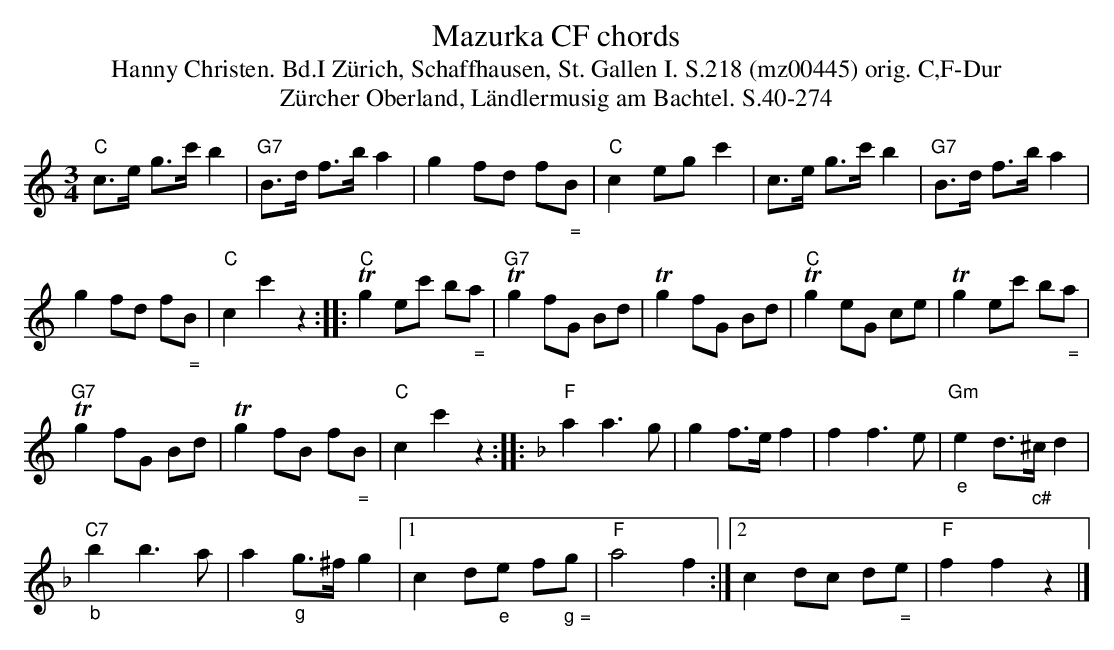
X:1
T: Mazurka CF chords
T:Hanny Christen. Bd.I Zürich, Schaffhausen, St. Gallen I. S.218 (mz00445) orig. C,F-Dur
T: Z\"urcher Oberland, L\"andlermusig am Bachtel. S.40-274
M:3/4
L:1/8
K:C %%MIDI gchordon
"C"c>e g>c'b2 | "G7"B>d f>ba2 | g2fd f"_ ="B | "C"c2egc'2 | c>e g>c'b2 | "G7"B>d f>ba2 |
g2fd f"_ ="B | "C"c2c'2z2 :: "C"Tg2ec' b"_ ="a | "G7"Tg2 fG Bd | Tg2fG Bd | "C"Tg2eG ce | Tg2ec' b"_ ="a |
"G7"Tg2fG Bd | Tg2fB f"_ ="B | "C"c2c'2z2 :: [K:F] "F"a2a3g | g2f>ef2 | f2f3e | "Gm""_e"e2d>"_c#"^cd2 |
"C7""_b"b2b3a | a2"_g"g>^fg2 |1 c2d"_e"e f"_ g ="g | "F"a4f2 :|2 c2dc d"_ ="e | "F"f2f2z2 |]
